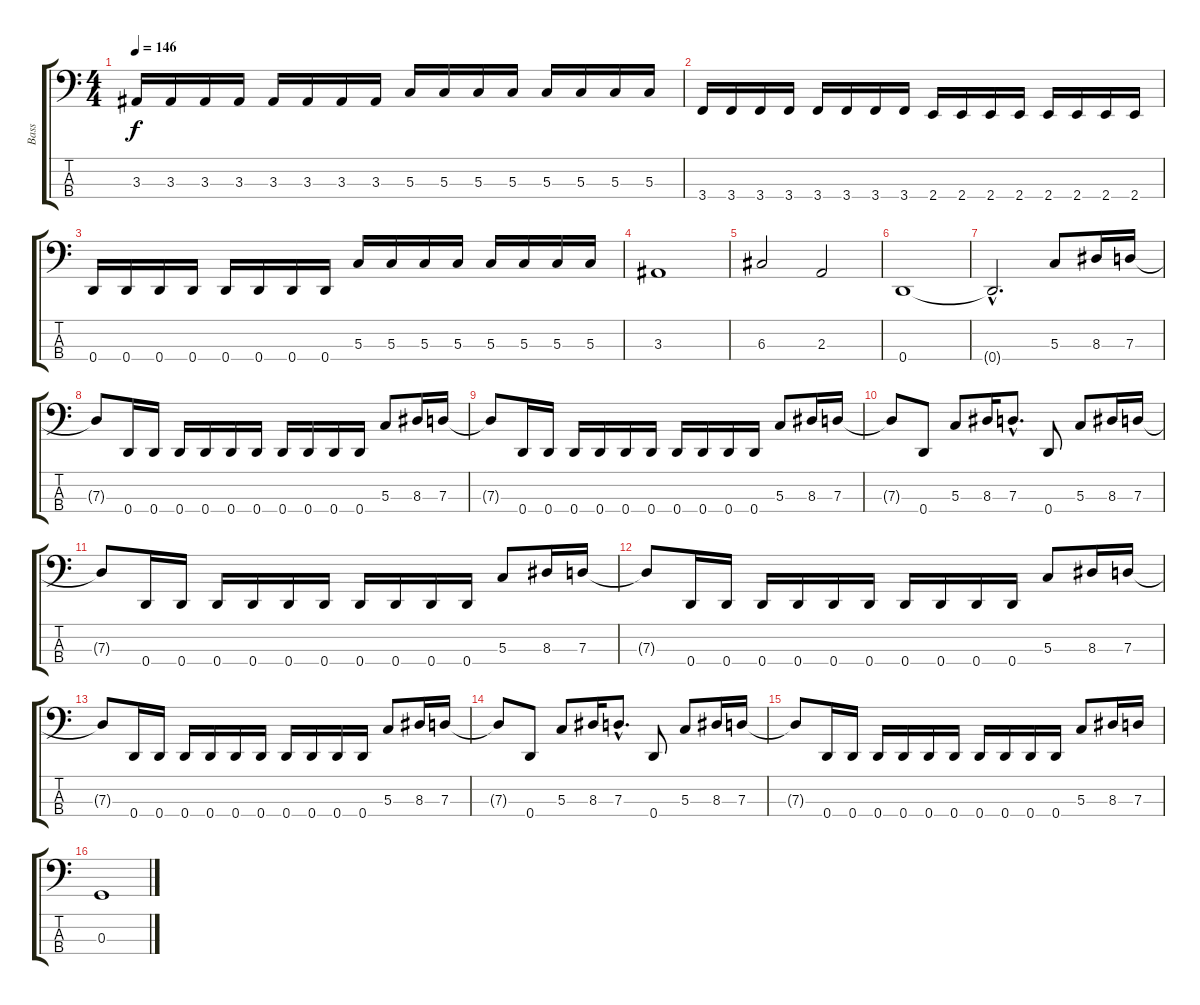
\track ("Bass" "Bass") {instrument electricbasspick}
\staff {score tabs}
\tuning (F2 C2 G1 D1) {hide}
\ts (4 4)
\tempo 146
\clef f4
\ks c
3.3.16{dy f} 3.3.16 3.3.16 3.3.16 3.3.16 3.3.16 3.3.16 3.3.16 5.3.16 5.3.16 5.3.16 5.3.16 5.3.16 5.3.16 5.3.16 5.3.16 |
3.4.16 3.4.16 3.4.16 3.4.16 3.4.16 3.4.16 3.4.16 3.4.16 2.4.16 2.4.16 2.4.16 2.4.16 2.4.16 2.4.16 2.4.16 2.4.16 |
0.4.16 0.4.16 0.4.16 0.4.16 0.4.16 0.4.16 0.4.16 0.4.16 5.3.16 5.3.16 5.3.16 5.3.16 5.3.16 5.3.16 5.3.16 5.3.16 |
3.3.1 |
6.3.2 2.3.2 |
0.4.1 |
0.4{hac t}.2{d} 5.3.8 8.3.16 7.3.16 |
7.3{t}.8 0.4.16 0.4.16 0.4.16 0.4.16 0.4.16 0.4.16 0.4.16 0.4.16 0.4.16 0.4.16 5.3.8 8.3.16 7.3.16 |
7.3{t}.8 0.4.16 0.4.16 0.4.16 0.4.16 0.4.16 0.4.16 0.4.16 0.4.16 0.4.16 0.4.16 5.3.8 8.3.16 7.3.16 |
7.3{t}.8 0.4.8 5.3.8 8.3.16 7.3{hac}.8{d} 0.4.8 5.3.8 8.3.16 7.3.16 |
7.3{t}.8 0.4.16 0.4.16 0.4.16 0.4.16 0.4.16 0.4.16 0.4.16 0.4.16 0.4.16 0.4.16 5.3.8 8.3.16 7.3.16 |
7.3{t}.8 0.4.16 0.4.16 0.4.16 0.4.16 0.4.16 0.4.16 0.4.16 0.4.16 0.4.16 0.4.16 5.3.8 8.3.16 7.3.16 |
7.3{t}.8 0.4.16 0.4.16 0.4.16 0.4.16 0.4.16 0.4.16 0.4.16 0.4.16 0.4.16 0.4.16 5.3.8 8.3.16 7.3.16 |
7.3{t}.8 0.4.8 5.3.8 8.3.16 7.3{hac}.8{d} 0.4.8 5.3.8 8.3.16 7.3.16 |
7.3{t}.8 0.4.16 0.4.16 0.4.16 0.4.16 0.4.16 0.4.16 0.4.16 0.4.16 0.4.16 0.4.16 5.3.8 8.3.16 7.3.16 |
0.3.1
